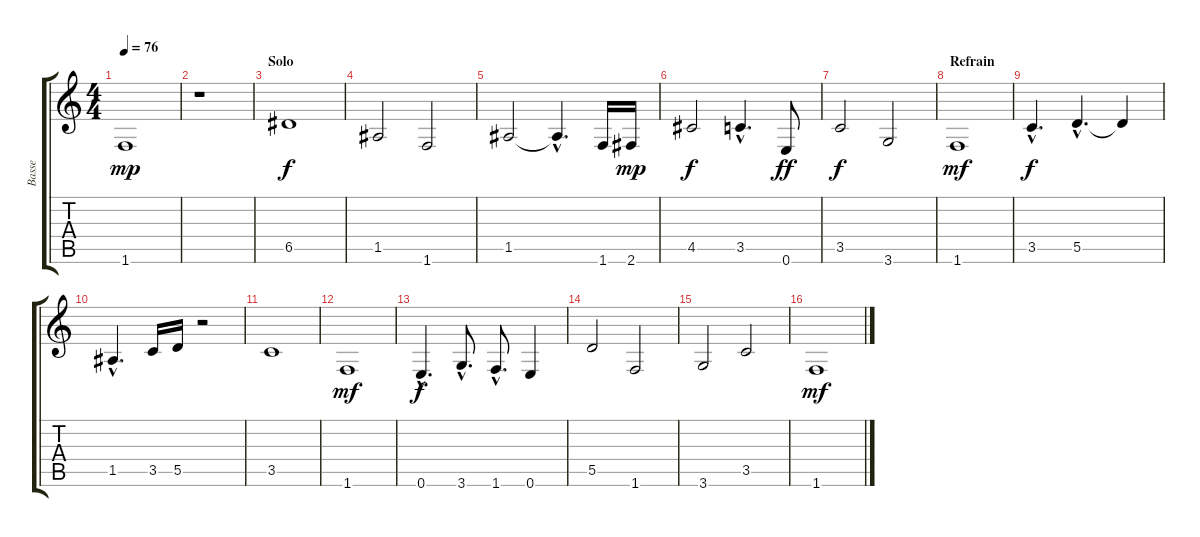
\track ("Basse" "Basse") {instrument electricbassfinger}
\staff {score tabs}
\tuning (E4 B3 G3 D3 A2 E2) {hide}
\ts (4 4)
\tempo 76
\clef g2
\ks c
1.6.1{dy mp} |
r.1 |
\section ("" "Solo")
6.5.1{dy f} |
1.5.2 1.6.2 |
1.5.2 1.5{hac t}.4{d} 1.6.16 2.6.16{dy mp} |
4.5.2{dy f} 3.5{hac}.4{d} 0.6.8{dy ff} |
3.5.2{dy f} 3.6.2 |
\section ("" "Refrain")
1.6.1{dy mf} |
3.5{hac}.4{d dy f} 5.5{hac}.4{d} 5.5{t}.4 |
1.5{hac}.4{d} 3.5.16 5.5.16 r.2 |
3.5.1 |
1.6.1{dy mf} |
0.6{hac}.4{d dy f} 3.6{hac}.8{d} 1.6{hac}.8{d} 0.6.4 |
5.5.2 1.6.2 |
3.6.2 3.5.2 |
1.6.1{dy mf}
